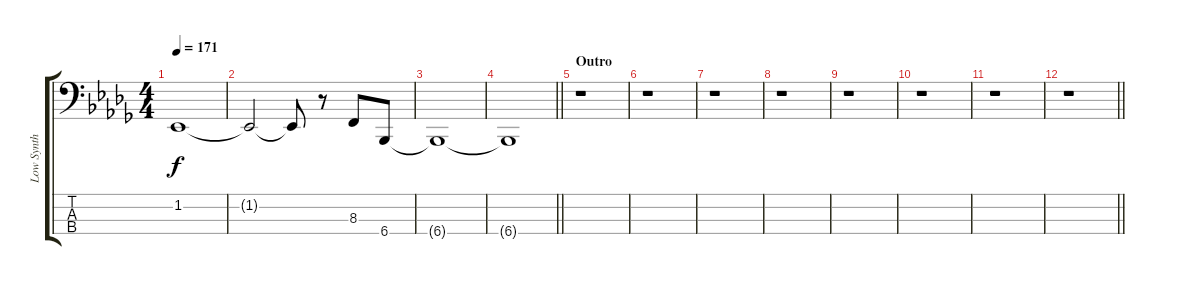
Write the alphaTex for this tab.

\track ("Low Synth Strings" "Low Synth ") {instrument stringensemble1}
\staff {score tabs}
\tuning (G2 D2 A1 E1) {hide}
\ts (4 4)
\tempo 171
\clef f4
\ks db
1.2.1{dy f} |
1.2{t}.2 1.2{t}.8 r.8 8.3.8 6.4.8 |
6.4{t}.1 |
\barLineRight lightlight
6.4{t}.1 |
\section ("" "Outro")
r.1 |
r.1 |
r.1 |
r.1 |
r.1 |
r.1 |
r.1 |
\barLineRight lightlight
r.1
